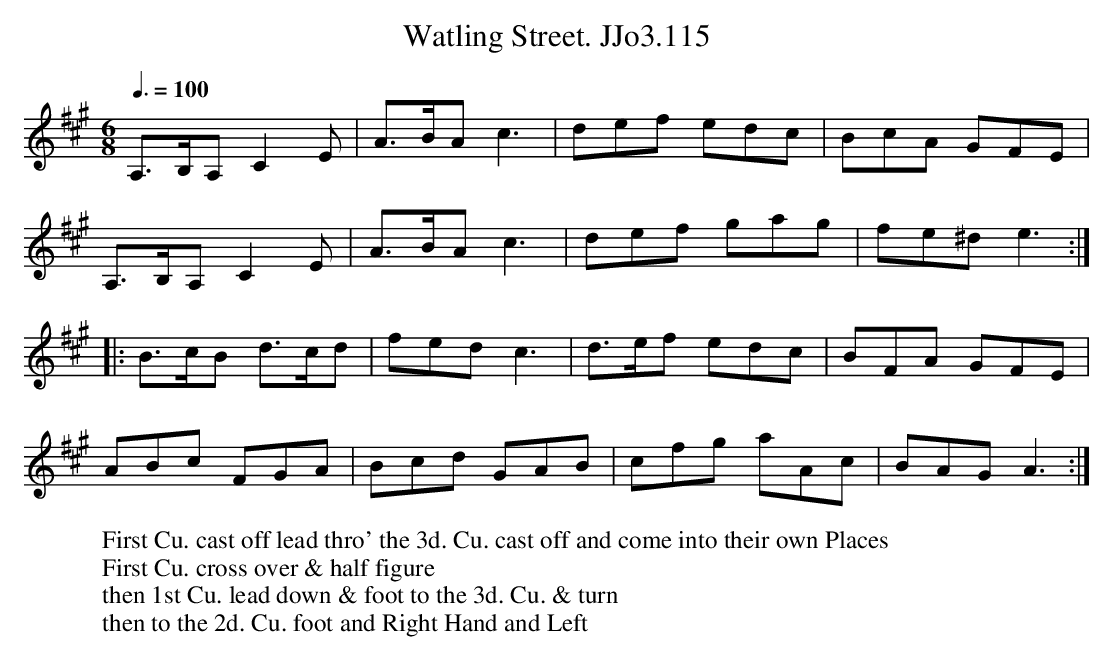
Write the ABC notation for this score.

X:1
T:Watling Street. JJo3.115
M:6/8
L:1/8
Q:3/8=100
K:A
A,>B,A, C2E | A>BA c3 | def edc | BcA GFE |
A,>B,A, C2E | A>BA c3 | def gag | fe^d e3 :|
|: B>cB d>cd | fed c3 | d>ef edc | BFA GFE |
ABc FGA | Bcd GAB | cfg aAc | BAG A3 :|
W:First Cu. cast off lead thro' the 3d. Cu. cast off and come into their own Places
W:First Cu. cross over & half figure
W:then 1st Cu. lead down & foot to the 3d. Cu. & turn
W:then to the 2d. Cu. foot and Right Hand and Left
